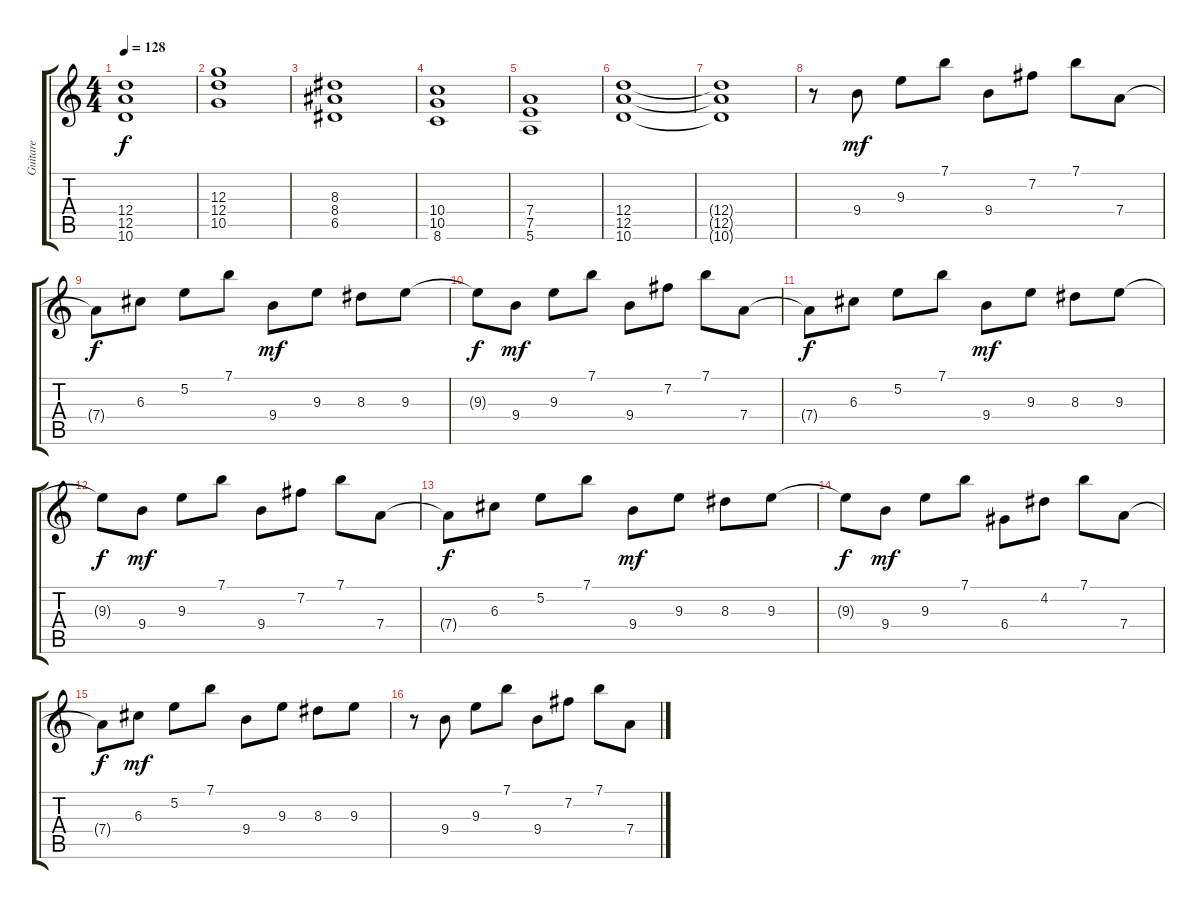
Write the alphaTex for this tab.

\track ("Guitare" "Guitare") {instrument acousticguitarsteel}
\staff {score tabs}
\tuning (E4 B3 G3 D3 A2 E2) {hide}
\ts (4 4)
\tempo 128
\clef g2
\ks c
(12.4 12.5 10.6).1{dy f} |
(12.3 12.4 10.5).1 |
(8.3 8.4 6.5).1 |
(10.4 10.5 8.6).1 |
(7.4 7.5 5.6).1 |
(12.4 12.5 10.6).1 |
(12.4{t} 12.5{t} 10.6{t}).1 |
r.8 9.4.8{dy mf} 9.3.8 7.1.8 9.4.8 7.2.8 7.1.8 7.4.8 |
7.4{t}.8{dy f} 6.3.8 5.2.8 7.1.8 9.4.8{dy mf} 9.3.8 8.3.8 9.3.8 |
9.3{t}.8{dy f} 9.4.8{dy mf} 9.3.8 7.1.8 9.4.8 7.2.8 7.1.8 7.4.8 |
7.4{t}.8{dy f} 6.3.8 5.2.8 7.1.8 9.4.8{dy mf} 9.3.8 8.3.8 9.3.8 |
9.3{t}.8{dy f} 9.4.8{dy mf} 9.3.8 7.1.8 9.4.8 7.2.8 7.1.8 7.4.8 |
7.4{t}.8{dy f} 6.3.8 5.2.8 7.1.8 9.4.8{dy mf} 9.3.8 8.3.8 9.3.8 |
9.3{t}.8{dy f} 9.4.8{dy mf} 9.3.8 7.1.8 6.4.8 4.2.8 7.1.8 7.4.8 |
7.4{t}.8{dy f} 6.3.8{dy mf} 5.2.8 7.1.8 9.4.8 9.3.8 8.3.8 9.3.8 |
r.8 9.4.8 9.3.8 7.1.8 9.4.8 7.2.8 7.1.8 7.4.8
